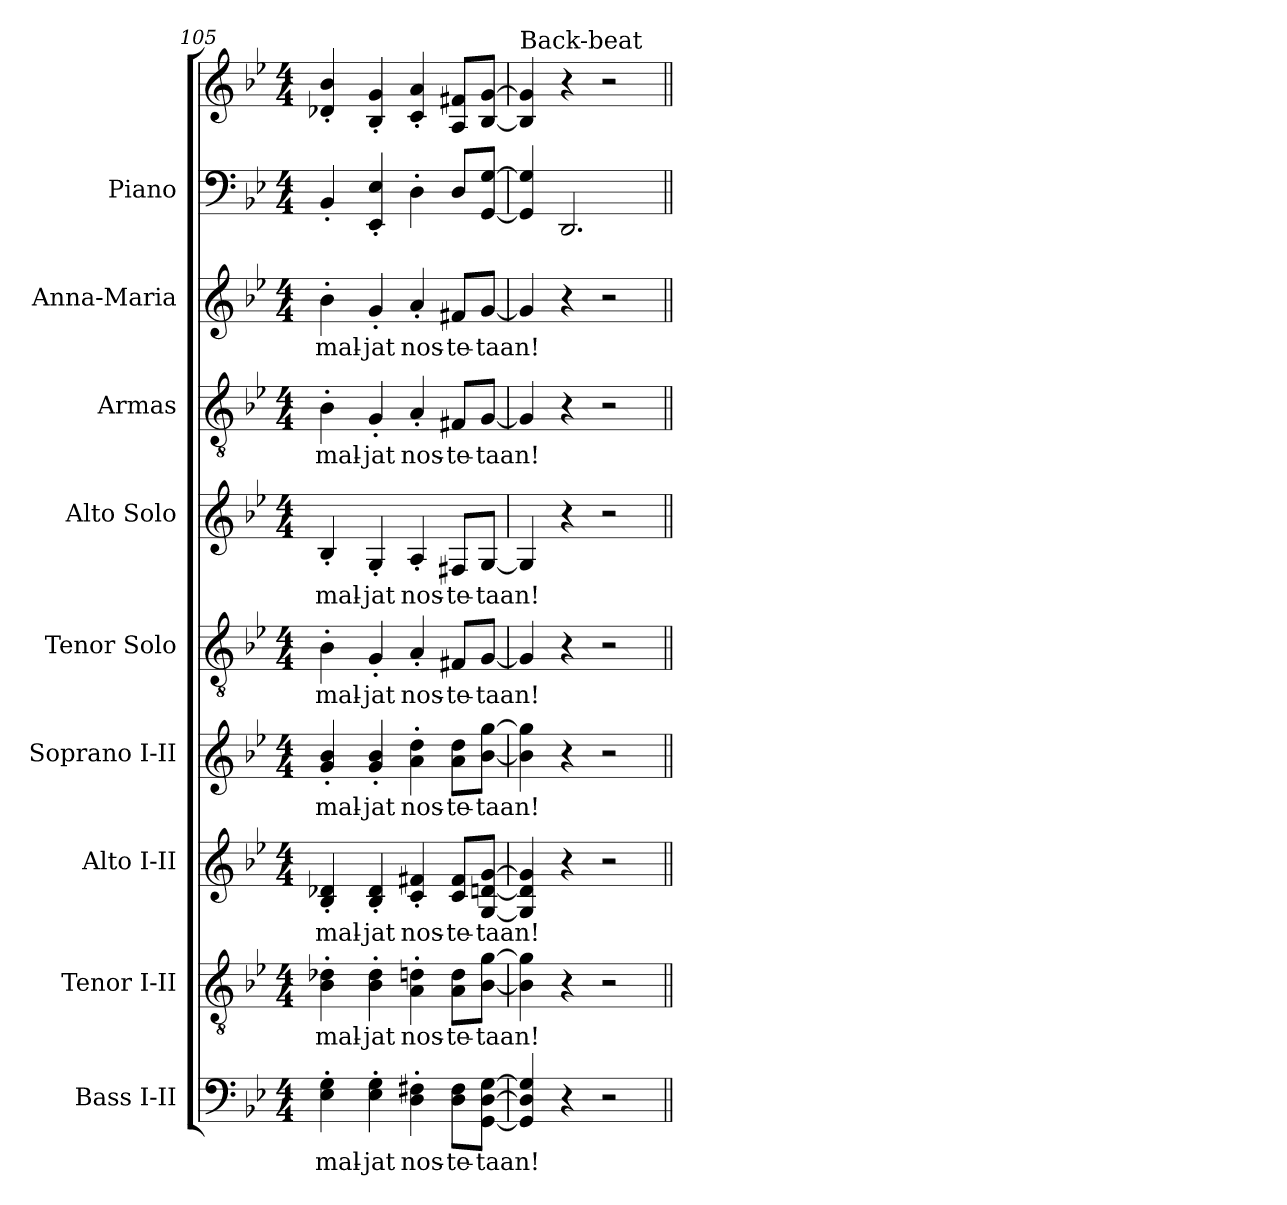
**kern	**text	**kern	**text	**kern	**text	**kern	**text	**kern	**text	**kern	**text	**kern	**text	**kern	**text	**kern	**kern
*part9	*part9	*part8	*part8	*part7	*part7	*part6	*part6	*part5	*part5	*part4	*part4	*part3	*part3	*part2	*part2	*part1	*part1
*staff10	*staff10	*staff9	*staff9	*staff8	*staff8	*staff7	*staff7	*staff6	*staff6	*staff5	*staff5	*staff4	*staff4	*staff3	*staff3	*staff2	*staff1
*I"Bass I-II	*	*I"Tenor I-II	*	*I"Alto I-II	*	*I"Soprano I-II	*	*I"Tenor Solo	*	*I"Alto Solo	*	*I"Armas	*	*I"Anna-Maria	*	*I"Piano	*
*I'B.	*	*I'T.	*	*I'A.	*	*I'S.	*	*I'T. Solo	*	*I'A. Solo	*	*I'Armas	*	*I'A-M	*	*I'Pno.	*
*clefF4	*	*clefGv2	*	*clefG2	*	*clefG2	*	*clefGv2	*	*clefG2	*	*clefGv2	*	*clefG2	*	*clefF4	*clefG2
*	*	*ITrd7c12	*	*	*	*	*	*ITrd7c12	*	*	*	*ITrd7c12	*	*	*	*	*
*k[b-e-]	*	*k[b-e-]	*	*k[b-e-]	*	*k[b-e-]	*	*k[b-e-]	*	*k[b-e-]	*	*k[b-e-]	*	*k[b-e-]	*	*k[b-e-]	*k[b-e-]
*B-:	*	*B-:	*	*B-:	*	*B-:	*	*B-:	*	*B-:	*	*B-:	*	*B-:	*	*B-:	*B-:
*M4/4	*	*M4/4	*	*M4/4	*	*M4/4	*	*M4/4	*	*M4/4	*	*M4/4	*	*M4/4	*	*M4/4	*M4/4
=105	=105	=105	=105	=105	=105	=105	=105	=105	=105	=105	=105	=105	=105	=105	=105	=105	=105
!	!LO:LY:b:color=#000000	!	!	!	!	!	!	!	!	!	!	!	!	!	!	!	!
!	!	!	!LO:LY:b:color=#000000	!	!	!	!	!	!	!	!	!	!	!	!	!	!
!	!	!	!	!	!LO:LY:b:color=#000000	!	!	!	!	!	!	!	!	!	!	!	!
!	!	!	!	!	!	!	!LO:LY:b:color=#000000	!	!	!	!	!	!	!	!	!	!
!	!	!	!	!	!	!	!	!	!LO:LY:b:color=#000000	!	!	!	!	!	!	!	!
!	!	!	!	!	!	!	!	!	!	!	!LO:LY:b:color=#000000	!	!	!	!	!	!
!	!	!	!	!	!	!	!	!	!	!	!	!	!LO:LY:b:color=#000000	!	!	!	!
!	!	!	!	!	!	!	!	!	!	!	!	!	!	!	!LO:LY:b:color=#000000	!	!
4E-i\' 4Gi'	mal-	4BB-i\' 4D-Xi'	mal-	4B-i/' 4d-Xi'	mal-	4gi/' 4b-i'	mal-	4BB-'i\	mal-	4B-'i/	mal-	4BB-'i\	mal-	4b-'i\	mal-	4BB-'i/	4d-Xi/' 4b-i'
!	!LO:LY:b:color=#000000	!	!	!	!	!	!	!	!	!	!	!	!	!	!	!	!
!	!	!	!LO:LY:b:color=#000000	!	!	!	!	!	!	!	!	!	!	!	!	!	!
!	!	!	!	!	!LO:LY:b:color=#000000	!	!	!	!	!	!	!	!	!	!	!	!
!	!	!	!	!	!	!	!LO:LY:b:color=#000000	!	!	!	!	!	!	!	!	!	!
!	!	!	!	!	!	!	!	!	!LO:LY:b:color=#000000	!	!	!	!	!	!	!	!
!	!	!	!	!	!	!	!	!	!	!	!LO:LY:b:color=#000000	!	!	!	!	!	!
!	!	!	!	!	!	!	!	!	!	!	!	!	!LO:LY:b:color=#000000	!	!	!	!
!	!	!	!	!	!	!	!	!	!	!	!	!	!	!	!LO:LY:b:color=#000000	!	!
4E-i\' 4Gi'	-jat	4BB-i\' 4D-i'	-jat	4B-i/' 4d-i'	-jat	4gi/' 4b-i'	-jat	4GG'i/	-jat	4G'i/	-jat	4GG'i/	-jat	4g'i/	-jat	4EE-i/' 4E-i'	4B-i/' 4gi'
!	!LO:LY:b:color=#000000	!	!	!	!	!	!	!	!	!	!	!	!	!	!	!	!
!	!	!	!LO:LY:b:color=#000000	!	!	!	!	!	!	!	!	!	!	!	!	!	!
!	!	!	!	!	!LO:LY:b:color=#000000	!	!	!	!	!	!	!	!	!	!	!	!
!	!	!	!	!	!	!	!LO:LY:b:color=#000000	!	!	!	!	!	!	!	!	!	!
!	!	!	!	!	!	!	!	!	!LO:LY:b:color=#000000	!	!	!	!	!	!	!	!
!	!	!	!	!	!	!	!	!	!	!	!LO:LY:b:color=#000000	!	!	!	!	!	!
!	!	!	!	!	!	!	!	!	!	!	!	!	!LO:LY:b:color=#000000	!	!	!	!
!	!	!	!	!	!	!	!	!	!	!	!	!	!	!	!LO:LY:b:color=#000000	!	!
4Di\' 4F#Xi'	nos-	4AAi\' 4Dni'	nos-	4ci/' 4f#Xi'	nos-	4ai\' 4ddi'	nos-	4AA'i/	nos-	4A'i/	nos-	4AA'i/	nos-	4a'i/	nos-	4D'i\	4ci/' 4ai'
!	!LO:LY:b:color=#000000	!	!	!	!	!	!	!	!	!	!	!	!	!	!	!	!
!	!	!	!LO:LY:b:color=#000000	!	!	!	!	!	!	!	!	!	!	!	!	!	!
!	!	!	!	!	!LO:LY:b:color=#000000	!	!	!	!	!	!	!	!	!	!	!	!
!	!	!	!	!	!	!	!LO:LY:b:color=#000000	!	!	!	!	!	!	!	!	!	!
!	!	!	!	!	!	!	!	!	!LO:LY:b:color=#000000	!	!	!	!	!	!	!	!
!	!	!	!	!	!	!	!	!	!	!	!LO:LY:b:color=#000000	!	!	!	!	!	!
!	!	!	!	!	!	!	!	!	!	!	!	!	!LO:LY:b:color=#000000	!	!	!	!
!	!	!	!	!	!	!	!	!	!	!	!	!	!	!	!LO:LY:b:color=#000000	!	!
8Di\ 8F#iL	-te-	8AAi\ 8DiL	-te-	8ci/ 8f#iL	-te-	8ai\ 8ddiL	-te-	8FF#Xi/L	-te-	8F#Xi/L	-te-	8FF#Xi/L	-te-	8f#Xi/L	-te-	8Di/L	8Ai/ 8f#XiL
!	!LO:LY:b:color=#000000	!	!	!	!	!	!	!	!	!	!	!	!	!	!	!	!
!	!	!	!LO:LY:b:color=#000000	!	!	!	!	!	!	!	!	!	!	!	!	!	!
!	!	!	!	!	!LO:LY:b:color=#000000	!	!	!	!	!	!	!	!	!	!	!	!
!	!	!	!	!	!	!	!LO:LY:b:color=#000000	!	!	!	!	!	!	!	!	!	!
!	!	!	!	!	!	!	!	!	!LO:LY:b:color=#000000	!	!	!	!	!	!	!	!
!	!	!	!	!	!	!	!	!	!	!	!LO:LY:b:color=#000000	!	!	!	!	!	!
!	!	!	!	!	!	!	!	!	!	!	!	!	!LO:LY:b:color=#000000	!	!	!	!
!	!	!	!	!	!	!	!	!	!	!	!	!	!	!	!LO:LY:b:color=#000000	!	!
[<8GGi\ [>8Di [>8GiJ	-taan!	[<8BB-i\ [>8GiJ	-taan!	[<8Gi/ [<8dni [>8giJ	-taan!	[<8b-i\ [>8ggiJ	-taan!	[<8GGi/J	-taan!	[<8Gi/J	-taan!	[<8GGi/J	-taan!	[<8gi/J	-taan!	[<8GGi/ [>8GiJ	[<8B-i/ [>8giJ
=106	=106	=106	=106	=106	=106	=106	=106	=106	=106	=106	=106	=106	=106	=106	=106	=106	=106
!	!	!	!	!	!	!	!	!	!	!	!	!	!	!	!	!	!LO:TX:a:t=Back-beat
4GGi/] 4Di] 4Gi]	.	4BB-i\] 4Gi]	.	4Gi/] 4di] 4gi]	.	4b-i\] 4ggi]	.	4GGi/]	.	4Gi/]	.	4GGi/]	.	4gi/]	.	4GGi/] 4Gi]	4B-i/] 4gi]
4r	.	4r	.	4r	.	4r	.	4r	.	4r	.	4r	.	4r	.	2.DDi/	4r
2r	.	2r	.	2r	.	2r	.	2r	.	2r	.	2r	.	2r	.	.	2r
=||	=||	=||	=||	=||	=||	=||	=||	=||	=||	=||	=||	=||	=||	=||	=||	=||	=||
*-	*-	*-	*-	*-	*-	*-	*-	*-	*-	*-	*-	*-	*-	*-	*-	*-	*-
